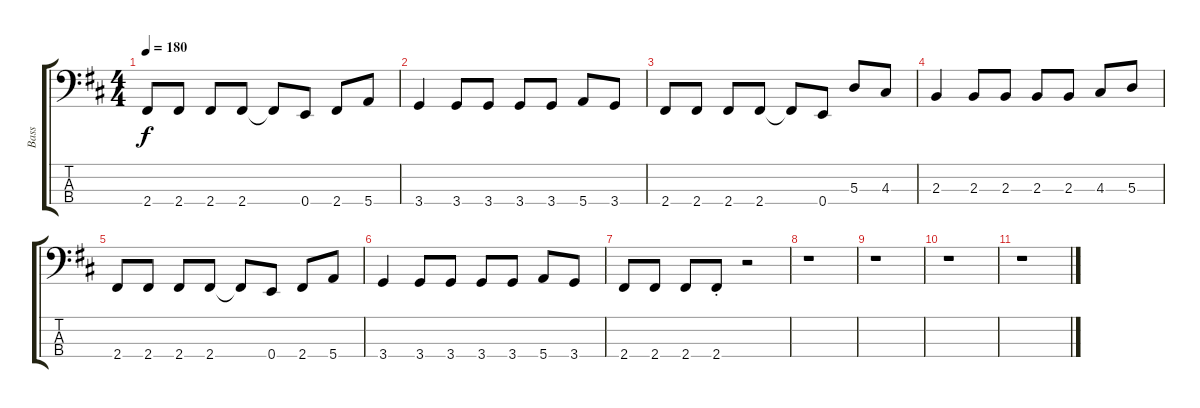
\track ("Bass" "Bass") {instrument electricbasspick}
\staff {score tabs}
\tuning (G2 D2 A1 E1) {hide}
\ts (4 4)
\tempo 180
\clef f4
\ks d
2.4.8{dy f} 2.4.8 2.4.8 2.4.8 2.4{t}.8 0.4.8 2.4.8 5.4.8 |
3.4.4 3.4.8 3.4.8 3.4.8 3.4.8 5.4.8 3.4.8 |
2.4.8 2.4.8 2.4.8 2.4.8 2.4{t}.8 0.4.8 5.3.8 4.3.8 |
2.3.4 2.3.8 2.3.8 2.3.8 2.3.8 4.3.8 5.3.8 |
2.4.8 2.4.8 2.4.8 2.4.8 2.4{t}.8 0.4.8 2.4.8 5.4.8 |
3.4.4 3.4.8 3.4.8 3.4.8 3.4.8 5.4.8 3.4.8 |
2.4.8 2.4.8 2.4.8 2.4{st}.8 r.2 |
r.1 |
r.1 |
r.1 |
r.1
